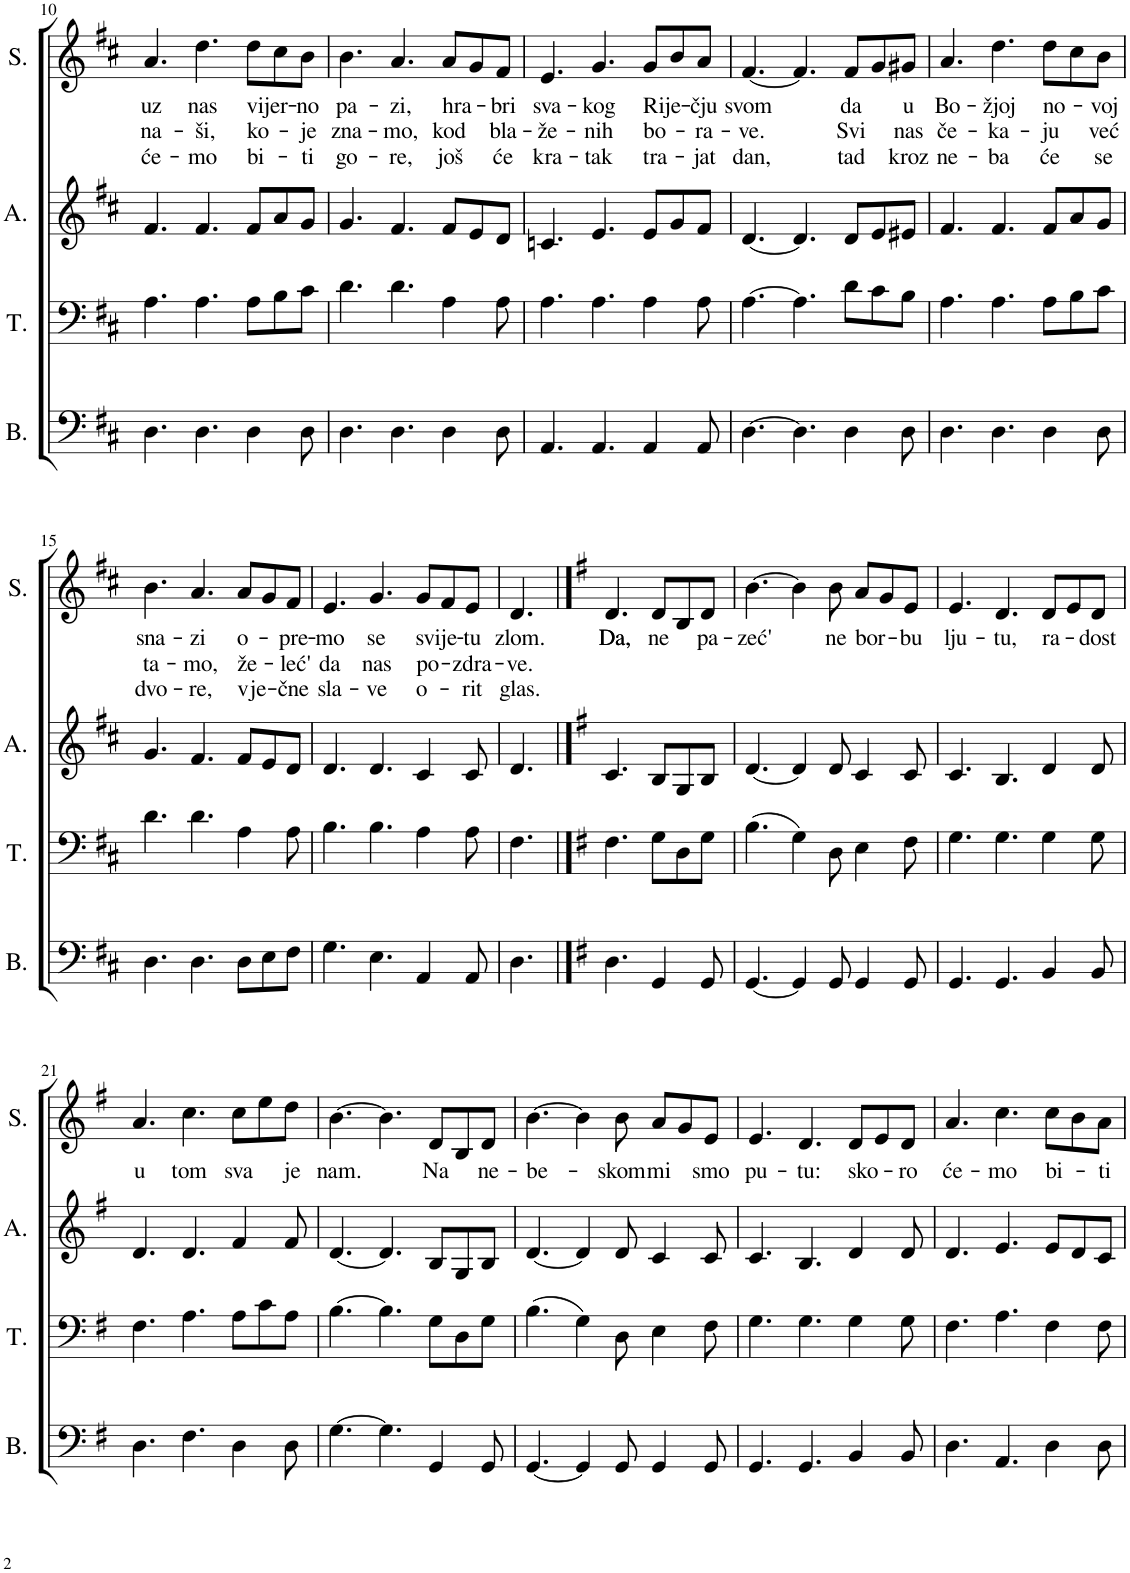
**kern	**kern	**kern	**kern	**text	**text	**text
*part4	*part3	*part2	*part1	*part1	*part1	*part1
*staff4	*staff3	*staff2	*staff1	*staff1	*staff1	*staff1
*I"Bass	*I"Tenor	*I"Alto	*I"Soprano	*	*	*
*I'B.	*I'T.	*I'A.	*I'S.	*	*	*
!!LO:PB:g=z
*clefF4	*clefF4	*clefG2	*clefG2	*	*	*
*k[f#c#]	*k[f#c#]	*k[f#c#]	*k[f#c#]	*	*	*
*M9/8	*M9/8	*M9/8	*M9/8	*	*	*
=10	=10	=10	=10	=10	=10	=10
!	!	!	!	!LO:LY:b	!LO:LY:b	!LO:LY:b
4.D\	4.A\	4.f#/	4.a/	uz	na-	će-
!	!	!	!	!LO:LY:b	!LO:LY:b	!LO:LY:b
4.D\	4.A\	4.f#/	4.dd\	nas	-ši,	-mo
!	!	!	!	!LO:LY:b	!LO:LY:b	!LO:LY:b
4D\	8A\L	8f#/L	8dd\L	vijer-	ko-	bi-
.	8B\	8a/	8cc#\	.	.	.
!	!	!	!	!LO:LY:b	!LO:LY:b	!LO:LY:b
8D\	8c#\J	8g/J	8b\J	-no	-je	-ti
=11	=11	=11	=11	=11	=11	=11
!	!	!	!	!LO:LY:b	!LO:LY:b	!LO:LY:b
4.D\	4.d\	4.g/	4.b\	pa-	zna-	go-
!	!	!	!	!LO:LY:b	!LO:LY:b	!LO:LY:b
4.D\	4.d\	4.f#/	4.a/	-zi,	-mo,	-re,
!	!	!	!	!LO:LY:b	!LO:LY:b	!LO:LY:b
4D\	4A\	8f#/L	8a/L	hra-	kod	još
.	.	8e/	8g/	.	.	.
!	!	!	!	!LO:LY:b	!LO:LY:b	!LO:LY:b
8D\	8A\	8d/J	8f#/J	-bri	bla-	će
=12	=12	=12	=12	=12	=12	=12
!	!	!	!	!LO:LY:b	!LO:LY:b	!LO:LY:b
4.AA/	4.A\	4.cn/	4.e/	sva-	-že-	kra-
!	!	!	!	!LO:LY:b	!LO:LY:b	!LO:LY:b
4.AA/	4.A\	4.e/	4.g/	-kog	-nih	-tak
!	!	!	!	!LO:LY:b	!LO:LY:b	!LO:LY:b
4AA/	4A\	8e/L	8g/L	Rije-	bo-	tra-
.	.	8g/	8b/	.	.	.
!	!	!	!	!LO:LY:b	!LO:LY:b	!LO:LY:b
8AA/	8A\	8f#/J	8a/J	-čju	-ra-	-jat
=13	=13	=13	=13	=13	=13	=13
!	!	!	!	!LO:LY:b	!LO:LY:b	!LO:LY:b
[4.D\	[4.A\	[4.d/	[4.f#/	svom	-ve.	dan,
4.D\]	4.A\]	4.d/]	4.f#/]	.	.	.
!	!	!	!	!LO:LY:b	!LO:LY:b	!LO:LY:b
4D\	8d\L	8d/L	8f#/L	da	Svi	tad
.	8c#\	8e/	8g/	.	.	.
!	!	!	!	!LO:LY:b	!LO:LY:b	!LO:LY:b
8D\	8B\J	8e#X/J	8g#X/J	u	nas	kroz
=14	=14	=14	=14	=14	=14	=14
!	!	!	!	!LO:LY:b	!LO:LY:b	!LO:LY:b
4.D\	4.A\	4.f#/	4.a/	Bo-	če-	ne-
!	!	!	!	!LO:LY:b	!LO:LY:b	!LO:LY:b
4.D\	4.A\	4.f#/	4.dd\	-žjoj	-ka-	-ba
!	!	!	!	!LO:LY:b	!LO:LY:b	!LO:LY:b
4D\	8A\L	8f#/L	8dd\L	no-	-ju	će
.	8B\	8a/	8cc#\	.	.	.
!	!	!	!	!LO:LY:b	!LO:LY:b	!LO:LY:b
8D\	8c#\J	8g/J	8b\J	-voj	već	se
!!LO:LB:g=z
=15	=15	=15	=15	=15	=15	=15
!	!	!	!	!LO:LY:b	!LO:LY:b	!LO:LY:b
4.D\	4.d\	4.g/	4.b\	sna-	ta-	dvo-
!	!	!	!	!LO:LY:b	!LO:LY:b	!LO:LY:b
4.D\	4.d\	4.f#/	4.a/	-zi	-mo,	-re,
!	!	!	!	!LO:LY:b	!LO:LY:b	!LO:LY:b
8D\L	4A\	8f#/L	8a/L	o-	že-	vje-
8E\	.	8e/	8g/	.	.	.
!	!	!	!	!LO:LY:b	!LO:LY:b	!LO:LY:b
8F#\J	8A\	8d/J	8f#/J	-pre-	-leć'	-čne
=16	=16	=16	=16	=16	=16	=16
!	!	!	!	!LO:LY:b	!LO:LY:b	!LO:LY:b
4.G\	4.B\	4.d/	4.e/	-mo	da	sla-
!	!	!	!	!LO:LY:b	!LO:LY:b	!LO:LY:b
4.E\	4.B\	4.d/	4.g/	se	nas	-ve
!	!	!	!	!LO:LY:b	!LO:LY:b	!LO:LY:b
4AA/	4A\	4c#/	8g/L	svije-	po-	o-
.	.	.	8f#/	.	.	.
!	!	!	!	!LO:LY:b	!LO:LY:b	!LO:LY:b
8AA/	8A\	8c#/	8e/J	-tu	-zdra-	-rit
=17	=17	=17	=17	=17	=17	=17
!	!	!	!	!LO:LY:b	!LO:LY:b	!LO:LY:b
4.D\	4.F#\	4.d/	4.d/	zlom.	-ve.	glas.
==18	==18	==18	==18	==18	==18	==18
*k[f#]	*k[f#]	*k[f#]	*k[f#]	*	*	*
!	!	!	!	!LO:LY:b	!	!
4.D\	4.F#\	4.c/	4.d/	Da,	.	.
!	!	!	!	!LO:LY:b	!	!
4GG/	8G\L	8B/L	8d/L	ne	.	.
.	8D\	8G/	8B/	.	.	.
!	!	!	!	!LO:LY:b	!	!
8GG/	8G\J	8B/J	8d/J	pa-	.	.
=19	=19	=19	=19	=19	=19	=19
!	!	!	!	!LO:LY:b	!	!
[4.GG/	(4.B\	[4.d/	[4.b\	-zeć'	.	.
4GG/]	4G\)	4d/]	4b\]	.	.	.
!	!	!	!	!LO:LY:b	!	!
8GG/	8D\	8d/	8b\	ne	.	.
!	!	!	!	!LO:LY:b	!	!
4GG/	4E\	4c/	8a/L	bor-	.	.
.	.	.	8g/	.	.	.
!	!	!	!	!LO:LY:b	!	!
8GG/	8F#\	8c/	8e/J	-bu	.	.
=20	=20	=20	=20	=20	=20	=20
!	!	!	!	!LO:LY:b	!	!
4.GG/	4.G\	4.c/	4.e/	lju-	.	.
!	!	!	!	!LO:LY:b	!	!
4.GG/	4.G\	4.B/	4.d/	-tu,	.	.
!	!	!	!	!LO:LY:b	!	!
4BB/	4G\	4d/	8d/L	ra-	.	.
.	.	.	8e/	.	.	.
!	!	!	!	!LO:LY:b	!	!
8BB/	8G\	8d/	8d/J	-dost	.	.
!!LO:LB:g=z
=21	=21	=21	=21	=21	=21	=21
!	!	!	!	!LO:LY:b	!	!
4.D\	4.F#\	4.d/	4.a/	u	.	.
!	!	!	!	!LO:LY:b	!	!
4.F#\	4.A\	4.d/	4.cc\	tom	.	.
!	!	!	!	!LO:LY:b	!	!
4D\	8A\L	4f#/	8cc\L	sva	.	.
.	8c\	.	8ee\	.	.	.
!	!	!	!	!LO:LY:b	!	!
8D\	8A\J	8f#/	8dd\J	je	.	.
=22	=22	=22	=22	=22	=22	=22
!	!	!	!	!LO:LY:b	!	!
[4.G\	[4.B\	[4.d/	[4.b\	nam.	.	.
4.G\]	4.B\]	4.d/]	4.b\]	.	.	.
!	!	!	!	!LO:LY:b	!	!
4GG/	8G\L	8B/L	8d/L	Na	.	.
.	8D\	8G/	8B/	.	.	.
!	!	!	!	!LO:LY:b	!	!
8GG/	8G\J	8B/J	8d/J	ne-	.	.
=23	=23	=23	=23	=23	=23	=23
!	!	!	!	!LO:LY:b	!	!
[4.GG/	(4.B\	[4.d/	[4.b\	-be-	.	.
4GG/]	4G\)	4d/]	4b\]	.	.	.
!	!	!	!	!LO:LY:b	!	!
8GG/	8D\	8d/	8b\	-skom	.	.
!	!	!	!	!LO:LY:b	!	!
4GG/	4E\	4c/	8a/L	mi	.	.
.	.	.	8g/	.	.	.
!	!	!	!	!LO:LY:b	!	!
8GG/	8F#\	8c/	8e/J	smo	.	.
=24	=24	=24	=24	=24	=24	=24
!	!	!	!	!LO:LY:b	!	!
4.GG/	4.G\	4.c/	4.e/	pu-	.	.
!	!	!	!	!LO:LY:b	!	!
4.GG/	4.G\	4.B/	4.d/	-tu:	.	.
!	!	!	!	!LO:LY:b	!	!
4BB/	4G\	4d/	8d/L	sko-	.	.
.	.	.	8e/	.	.	.
!	!	!	!	!LO:LY:b	!	!
8BB/	8G\	8d/	8d/J	-ro	.	.
=25	=25	=25	=25	=25	=25	=25
!	!	!	!	!LO:LY:b	!	!
4.D\	4.F#\	4.d/	4.a/	će-	.	.
!	!	!	!	!LO:LY:b	!	!
4.AA/	4.A\	4.e/	4.cc\	-mo	.	.
!	!	!	!	!LO:LY:b	!	!
4D\	4F#\	8e/L	8cc\L	bi-	.	.
.	.	8d/	8b\	.	.	.
!	!	!	!	!LO:LY:b	!	!
8D\	8F#\	8c/J	8a\J	-ti	.	.
=	=	=	=	=	=	=
*-	*-	*-	*-	*-	*-	*-
